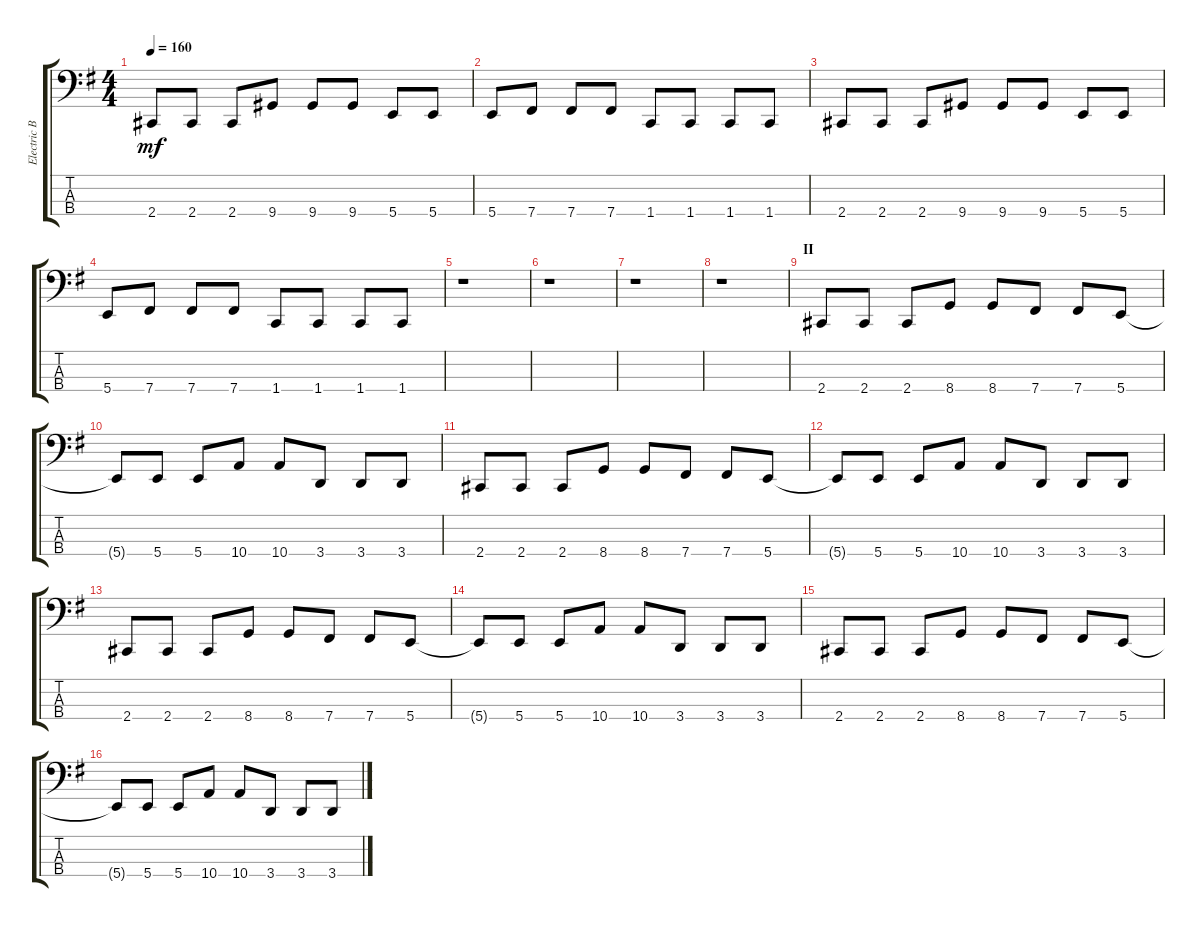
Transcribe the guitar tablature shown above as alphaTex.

\track ("Electric Bass <REITA>" "Electric B") {instrument electricbassfinger}
\staff {score tabs}
\tuning (C2 G1 D1 B0) {hide}
\ts (4 4)
\tempo 160
\clef f4
\ks g
2.4.8{dy mf} 2.4.8 2.4.8 9.4.8 9.4.8 9.4.8 5.4.8 5.4.8 |
5.4.8 7.4.8 7.4.8 7.4.8 1.4.8 1.4.8 1.4.8 1.4.8 |
2.4.8 2.4.8 2.4.8 9.4.8 9.4.8 9.4.8 5.4.8 5.4.8 |
5.4.8 7.4.8 7.4.8 7.4.8 1.4.8 1.4.8 1.4.8 1.4.8 |
r.1 |
r.1 |
r.1 |
r.1 |
\section ("" "II")
2.4.8 2.4.8 2.4.8 8.4.8 8.4.8 7.4.8 7.4.8 5.4.8 |
5.4{t}.8 5.4.8 5.4.8 10.4.8 10.4.8 3.4.8 3.4.8 3.4.8 |
2.4.8 2.4.8 2.4.8 8.4.8 8.4.8 7.4.8 7.4.8 5.4.8 |
5.4{t}.8 5.4.8 5.4.8 10.4.8 10.4.8 3.4.8 3.4.8 3.4.8 |
2.4.8 2.4.8 2.4.8 8.4.8 8.4.8 7.4.8 7.4.8 5.4.8 |
5.4{t}.8 5.4.8 5.4.8 10.4.8 10.4.8 3.4.8 3.4.8 3.4.8 |
2.4.8 2.4.8 2.4.8 8.4.8 8.4.8 7.4.8 7.4.8 5.4.8 |
5.4{t}.8 5.4.8 5.4.8 10.4.8 10.4.8 3.4.8 3.4.8 3.4.8
